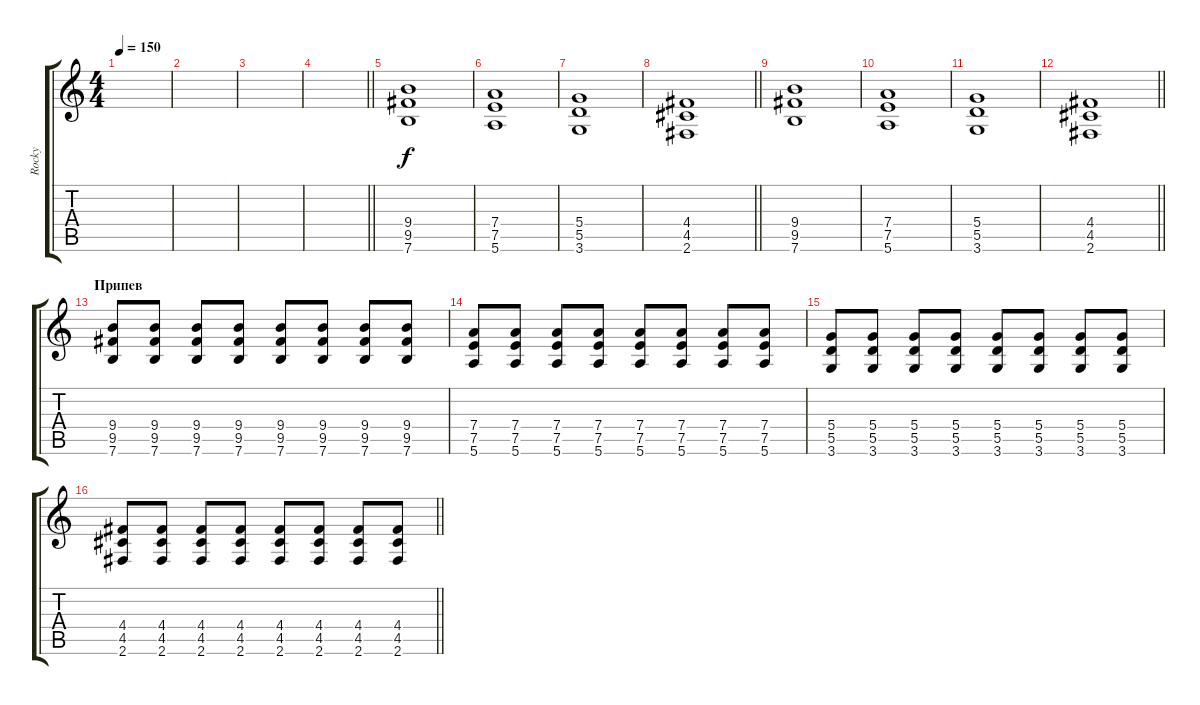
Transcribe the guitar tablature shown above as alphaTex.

\track ("Rocky" "Rocky") {instrument overdrivenguitar}
\staff {score tabs}
\tuning (E4 B3 G3 D3 A2 E2) {hide}
\ts (4 4)
\tempo 150
\clef g2
\ks c
|
|
|
\barLineRight lightlight
|
(9.4 9.5 7.6).1 |
(7.4 7.5 5.6).1 |
(5.4 5.5 3.6).1 |
\barLineRight lightlight
(4.4 4.5 2.6).1 |
(9.4 9.5 7.6).1 |
(7.4 7.5 5.6).1 |
(5.4 5.5 3.6).1 |
\barLineRight lightlight
(4.4 4.5 2.6).1 |
\section ("" "Припев")
(9.4 9.5 7.6).8 (9.4 9.5 7.6).8 (9.4 9.5 7.6).8 (9.4 9.5 7.6).8 (9.4 9.5 7.6).8 (9.4 9.5 7.6).8 (9.4 9.5 7.6).8 (9.4 9.5 7.6).8 |
(7.4 7.5 5.6).8 (7.4 7.5 5.6).8 (7.4 7.5 5.6).8 (7.4 7.5 5.6).8 (7.4 7.5 5.6).8 (7.4 7.5 5.6).8 (7.4 7.5 5.6).8 (7.4 7.5 5.6).8 |
(5.4 5.5 3.6).8 (5.4 5.5 3.6).8 (5.4 5.5 3.6).8 (5.4 5.5 3.6).8 (5.4 5.5 3.6).8 (5.4 5.5 3.6).8 (5.4 5.5 3.6).8 (5.4 5.5 3.6).8 |
\barLineRight lightlight
(4.4 4.5 2.6).8 (4.4 4.5 2.6).8 (4.4 4.5 2.6).8 (4.4 4.5 2.6).8 (4.4 4.5 2.6).8 (4.4 4.5 2.6).8 (4.4 4.5 2.6).8 (4.4 4.5 2.6).8
